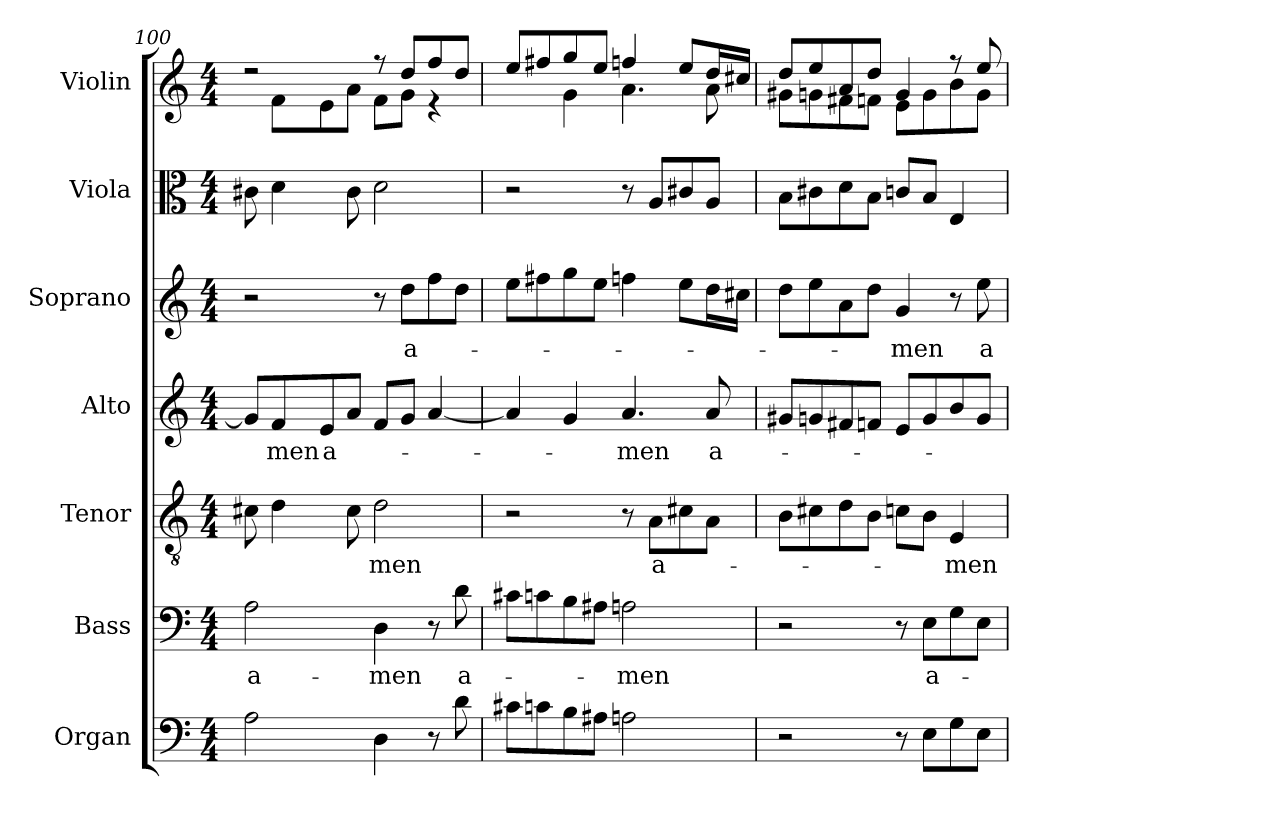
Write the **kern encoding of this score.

**kern	**kern	**text	**kern	**text	**kern	**text	**kern	**text	**kern	**kern
*part7	*part6	*part6	*part5	*part5	*part4	*part4	*part3	*part3	*part2	*part1
*staff7	*staff6	*staff6	*staff5	*staff5	*staff4	*staff4	*staff3	*staff3	*staff2	*staff1
*I"Organ	*I"Bass	*	*I"Tenor	*	*I"Alto	*	*I"Soprano	*	*I"Viola	*I"Violin
*I'Org.	*I'B.	*	*I'T.	*	*I'A.	*	*I'S.	*	*I'Vla.	*I'Vln.
*clefF4	*clefF4	*	*clefGv2	*	*clefG2	*	*clefG2	*	*clefC3	*clefG2
*k[]	*k[]	*	*k[]	*	*k[]	*	*k[]	*	*k[]	*k[]
*M4/4	*M4/4	*	*M4/4	*	*M4/4	*	*M4/4	*	*M4/4	*M4/4
=100	=100	=100	=100	=100	=100	=100	=100	=100	=100	=100
!	!	!LO:LY:b	!	!	!	!	!	!	!	!
*	*	*	*	*	*	*	*	*	*	*^
2A\	2A\	a-	8c#X\	.	8g/L]	.	2r	.	8c#X\	2r	8ryy
!	!	!	!	!	!	!LO:LY:b	!	!	!	!	!
.	.	.	4d\	.	8f/	-men	.	.	4d\	.	8f\L
!	!	!	!	!	!	!LO:LY:b	!	!	!	!	!
.	.	.	.	.	8e/	a-	.	.	.	.	8e\
.	.	.	8c#\	.	8a/J	.	.	.	8c#\	.	8a\J
!	!	!LO:LY:b	!	!LO:LY:b	!	!	!	!	!	!	!
4D\	4D\	-men	2d\	-men	8f/L	.	8r	.	2d\	8r	8f\L
!	!	!	!	!	!	!	!	!LO:LY:b	!	!	!
.	.	.	.	.	8g/J	.	8dd\L	a-	.	8dd/L	8g\J
8r	8r	.	.	.	[4a/	.	8ff\	.	.	8ff/	4r
!	!	!LO:LY:b	!	!	!	!	!	!	!	!	!
8d\	8d\	a-	.	.	.	.	8dd\J	.	.	8dd/J	.
=101	=101	=101	=101	=101	=101	=101	=101	=101	=101	=101	=101
8c#X\L	8c#X\L	.	2r	.	4a/]	.	8ee\L	.	2r	8ee/L	4ryy
8cn\	8cn\	.	.	.	.	.	8ff#X\	.	.	8ff#X/	.
8B\	8B\	.	.	.	4g/	.	8gg\	.	.	8gg/	4g\
8A#X\J	8A#X\J	.	.	.	.	.	8ee\J	.	.	8ee/J	.
!	!	!LO:LY:b	!	!	!	!LO:LY:b	!	!	!	!	!
2An\	2An\	men	8r	.	4.a/	men	4ffn\	.	8r	4ffn/	4.a\
!	!	!	!	!LO:LY:b	!	!	!	!	!	!	!
.	.	.	8A\L	a-	.	.	.	.	8A/L	.	.
.	.	.	8c#X\	.	.	.	8ee\L	.	8c#X/	8ee/L	.
!	!	!	!	!	!	!LO:LY:b	!	!	!	!	!
.	.	.	8A\J	.	8a/	a-	16dd\L	.	8A/J	16dd/L	8a\
.	.	.	.	.	.	.	16cc#X\JJ	.	.	16cc#X/JJ	.
=102	=102	=102	=102	=102	=102	=102	=102	=102	=102	=102	=102
2r	2r	.	8B\L	.	8g#X/L	.	8dd\L	.	8B\L	8dd/L	8g#X\L
.	.	.	8c#X\	.	8gn/	.	8ee\	.	8c#X\	8ee/	8gn\
.	.	.	8d\	.	8f#X/	.	8a\	.	8d\	8a/	8f#X\
.	.	.	8B\J	.	8fn/J	.	8dd\J	.	8B\J	8dd/J	8fn\J
!	!	!	!	!	!	!	!	!LO:LY:b	!	!	!
8r	8r	.	8cn\L	.	8e/L	.	4g/	-men	8cn/L	4g/	8e\L
!	!	!LO:LY:b	!	!	!	!	!	!	!	!	!
8E\L	8E\L	a-	8B\J	.	8g/	.	.	.	8B/J	.	8g\
!	!	!	!	!LO:LY:b	!	!	!	!	!	!	!
8G\	8G\	.	4E/	-men	8b/	.	8r	.	4E/	8r	8b\
!	!	!	!	!	!	!	!	!LO:LY:b	!	!	!
8E\J	8E\J	.	.	.	8g/J	.	8ee\	a-	.	8ee/	8g\J
*	*	*	*	*	*	*	*	*	*	*v	*v
=	=	=	=	=	=	=	=	=	=	=
*-	*-	*-	*-	*-	*-	*-	*-	*-	*-	*-
